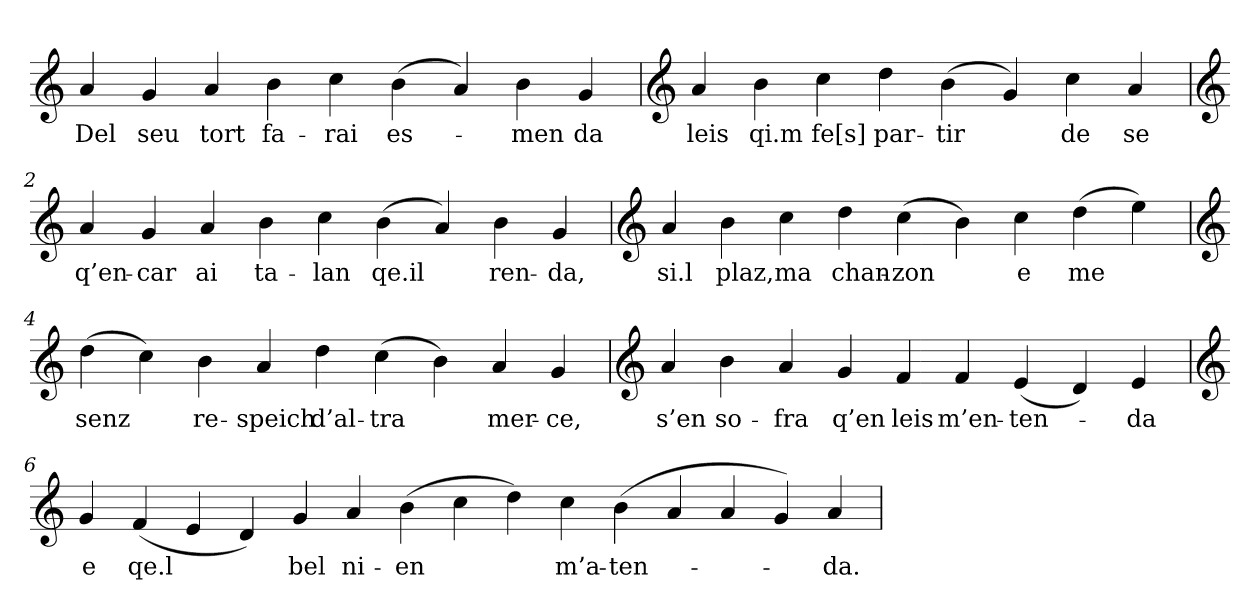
**kern	**text
*part1	*part1
*staff1	*staff1
*clefG2	*
=	=
4a	Del
4g	seu
4a	tort
4b	fa-
4cc	-rai
(4b	es-
4a)	.
4b	-men
4g	da
=1	=1
*clefG2	*
4a	leis
4b	qi.m
4cc	fe[s]
4dd	par-
(4b	-tir
4g)	.
4cc	de
4a	se
=2	=2
*clefG2	*
4a	q’en-
4g	-car
4a	ai
4b	ta-
4cc	-lan
(4b	qe.il
4a)	.
4b	ren-
4g	-da,
=3	=3
*clefG2	*
4a	si.l
4b	plaz,
4cc	ma
4dd	chan-
(4cc	-zon
4b)	.
4cc	e
(4dd	me
4ee)	.
=4	=4
*clefG2	*
(4dd	senz
4cc)	.
4b	re-
4a	-speich
4dd	d’al-
(4cc	-tra
4b)	.
4a	mer-
4g	-ce,
=5	=5
*clefG2	*
4a	s’en
4b	so-
4a	-fra
4g	q’en
4f	leis
4f	m’en-
(4e	-ten-
4d)	.
4e	-da
=6	=6
*clefG2	*
4g	e
(4f	qe.l
4e	.
4d)	.
4g	bel
4a	ni-
(4b	-en
4cc	.
4dd)	.
4cc	m’a-
(4b	-ten-
4a	.
4a	.
4g)	.
4a	-da.
=	=
*-	*-
